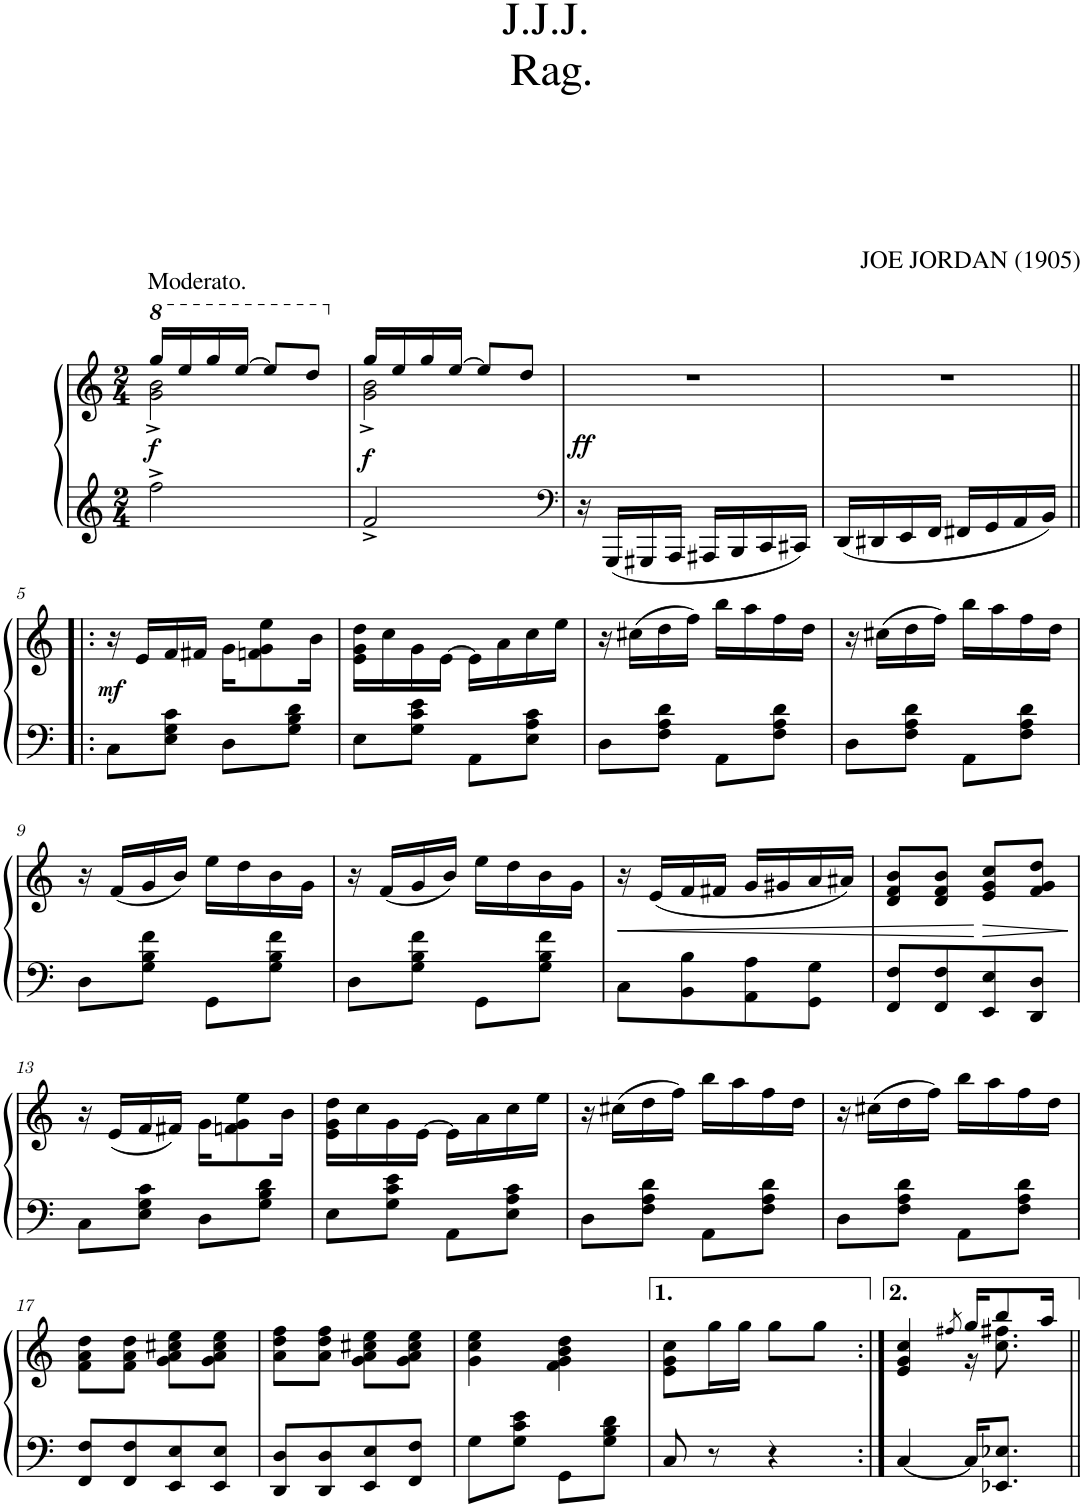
**kern	**kern	**dynam
*part1	*part1	*part1
*staff2	*staff1	*staff1/2
*I"Piano	*	*
*I'Pno.	*	*
*clefG2	*clefG2	*
*k[]	*k[]	*
*M2/4	*M2/4	*
*	*8va	*
=1	=1	=1
*	*^	*
!	!LO:TX:a:t=Moderato.	!	!
!	!	!	!LO:DY:b
2ff^\	16ggg/LL	2gg\^ 2bb\^	f
.	16eee/	.	.
.	16ggg/	.	.
.	[16eee/JJ	.	.
.	8eee/L]	.	.
.	8ddd/J	.	.
=2	=2	=2	=2
*	*X8va	*	*
!	!	!	!LO:DY:b
2f^/	16gg/LL	2g\^ 2b\^	f
.	16ee/	.	.
.	16gg/	.	.
.	[16ee/JJ	.	.
.	8ee/L]	.	.
.	8dd/J	.	.
*	*v	*v	*
=3	=3	=3
*clefF4	*	*
!	!	!LO:DY:b
16r	2r	ff
16GGG/LL	.	.
16GGG#X/	.	.
16AAA/JJ	.	.
16AAA#X/LL	.	.
16BBB/	.	.
16CC/	.	.
16CC#X/JJ	.	.
=4	=4	=4
16DD/LL	2r	.
16DD#X/	.	.
16EE/	.	.
16FF/JJ	.	.
16FF#X/LL	.	.
16GG/	.	.
16AA/	.	.
16BB/JJ	.	.
!!LO:LB:g=z
=5!|:	=5!|:	=5!|:
!	!	!LO:DY:b
8C\L	16r	mf
.	16e/LL	.
8E\ 8G\ 8c\J	16f/	.
.	16f#X/JJ	.
8D\L	16g\KL	.
.	8fn\ 8g\ 8ee\	.
8G\ 8B\ 8d\J	.	.
.	16b\Jk	.
=6	=6	=6
8E\L	16e\ 16g\ 16dd\LL	.
.	16cc\	.
8G\ 8c\ 8e\J	16g\	.
.	[16e\JJ	.
8AA\L	16e\LL]	.
.	16a\	.
8E\ 8A\ 8c\J	16cc\	.
.	16ee\JJ	.
=7	=7	=7
8D\L	16r	.
.	(16cc#X\LL	.
8F\ 8A\ 8d\J	16dd\	.
.	16ff\JJ)	.
8AA\L	16bb\LL	.
.	16aa\	.
8F\ 8A\ 8d\J	16ff\	.
.	16dd\JJ	.
=8	=8	=8
8D\L	16r	.
.	(16cc#X\LL	.
8F\ 8A\ 8d\J	16dd\	.
.	16ff\JJ)	.
8AA\L	16bb\LL	.
.	16aa\	.
8F\ 8A\ 8d\J	16ff\	.
.	16dd\JJ	.
!!LO:LB:g=z
=9	=9	=9
8D\L	16r	.
.	(16f/LL	.
8G\ 8B\ 8f\J	16g/	.
.	16b/JJ)	.
8GG\L	16ee\LL	.
.	16dd\	.
8G\ 8B\ 8f\J	16b\	.
.	16g\JJ	.
=10	=10	=10
8D\L	16r	.
.	(16f/LL	.
8G\ 8B\ 8f\J	16g/	.
.	16b/JJ)	.
8GG\L	16ee\LL	.
.	16dd\	.
8G\ 8B\ 8f\J	16b\	.
.	16g\JJ	.
=11	=11	=11
!	!	!LO:HP:b
8C\L	16r	<
.	(16e/LL	.
8BB\ 8B\	16f/	.
.	16f#X/JJ	.
8AA\ 8A\	16g/LL	.
.	16g#X/	.
8GG\ 8G\J	16a/	.
.	16a#X/JJ)	.
=12	=12	=12
8FF/ 8F/L	8d/ 8f/ 8b/L	.
8FF/ 8F/	8d/ 8f/ 8b/J	.
!	!	!LO:HP:n=1:b
8EE/ 8E/	8e/ 8g/ 8cc/L	[ >
8DD/ 8D/J	8f/ 8g/ 8dd/J	.
.	.	]
!!LO:LB:g=z
=13	=13	=13
8C\L	16r	.
.	(16e/LL	.
8E\ 8G\ 8c\J	16f/	.
.	16f#X/JJ)	.
8D\L	16g\KL	.
.	8fn\ 8g\ 8ee\	.
8G\ 8B\ 8d\J	.	.
.	16b\Jk	.
=14	=14	=14
8E\L	16e\ 16g\ 16dd\LL	.
.	16cc\	.
8G\ 8c\ 8e\J	16g\	.
.	[16e\JJ	.
8AA\L	16e\LL]	.
.	16a\	.
8E\ 8A\ 8c\J	16cc\	.
.	16ee\JJ	.
=15	=15	=15
8D\L	16r	.
.	(16cc#X\LL	.
8F\ 8A\ 8d\J	16dd\	.
.	16ff\JJ)	.
8AA\L	16bb\LL	.
.	16aa\	.
8F\ 8A\ 8d\J	16ff\	.
.	16dd\JJ	.
=16	=16	=16
8D\L	16r	.
.	(16cc#X\LL	.
8F\ 8A\ 8d\J	16dd\	.
.	16ff\JJ)	.
8AA\L	16bb\LL	.
.	16aa\	.
8F\ 8A\ 8d\J	16ff\	.
.	16dd\JJ	.
!!LO:LB:g=z
=17	=17	=17
8FF/ 8F/L	8f\ 8a\ 8dd\L	.
8FF/ 8F/	8f\ 8a\ 8dd\J	.
8EE/ 8E/	8g\ 8a\ 8cc#X\ 8ee\L	.
8EE/ 8E/J	8g\ 8a\ 8cc#\ 8ee\J	.
=18	=18	=18
8DD/ 8D/L	8a\ 8dd\ 8ff\L	.
8DD/ 8D/	8a\ 8dd\ 8ff\J	.
8EE/ 8E/	8g\ 8a\ 8cc#X\ 8ee\L	.
8FF/ 8F/J	8g\ 8a\ 8cc#\ 8ee\J	.
=19	=19	=19
8G\L	4g\ 4cc\ 4ee\	.
8G\ 8c\ 8e\J	.	.
8GG\L	4f\ 4g\ 4b\ 4dd\	.
8G\ 8B\ 8d\J	.	.
=20	=20	=20
8C/	8e\ 8g\ 8cc\L	.
8r	16gg\L	.
.	16gg\JJ	.
4r	8gg\L	.
.	8gg\J	.
=21:|!	=21:|!	=21:|!
*	*^	*
[4C/	4e/ 4g/ 4cc/	4ryy	.
.	8qff#X/	.	.
16C/KL]	16gg/KL	16r	.
8.EE-X/ 8.E-X/J	8bb/	8.cc\ 8.ff#X\	.
.	16aa/Jk	.	.
*	*v	*v	*
=||	=||	=||
*-	*-	*-
